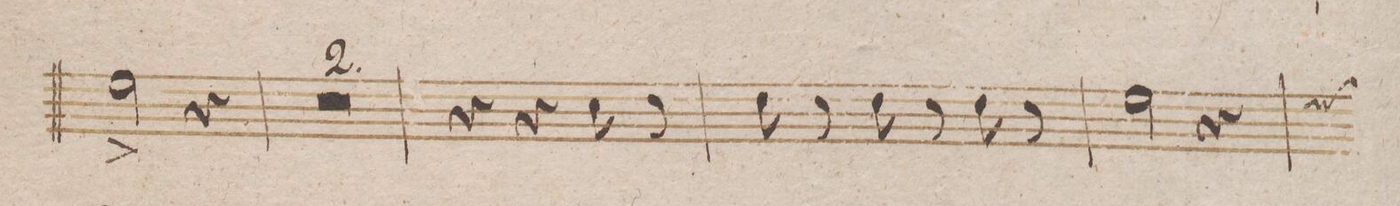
**kern	**dynam
*I"Violoncello	*
*clefF4	*
*k[b-e-]	*
*met(c)	*
*M3/4	*
2G^<\	.
4r	.
=88	=88
1.r	.
=89	=89
=90	=90
4r	.
4r	.
8E-\	.
8r	.
=91	=91
8F\	.
8r	.
8F\	.
8r	.
8F\	.
8r	.
=92	=92
2G\	.
4r	.
*custos:G	*
=93	=93
*-	*-
